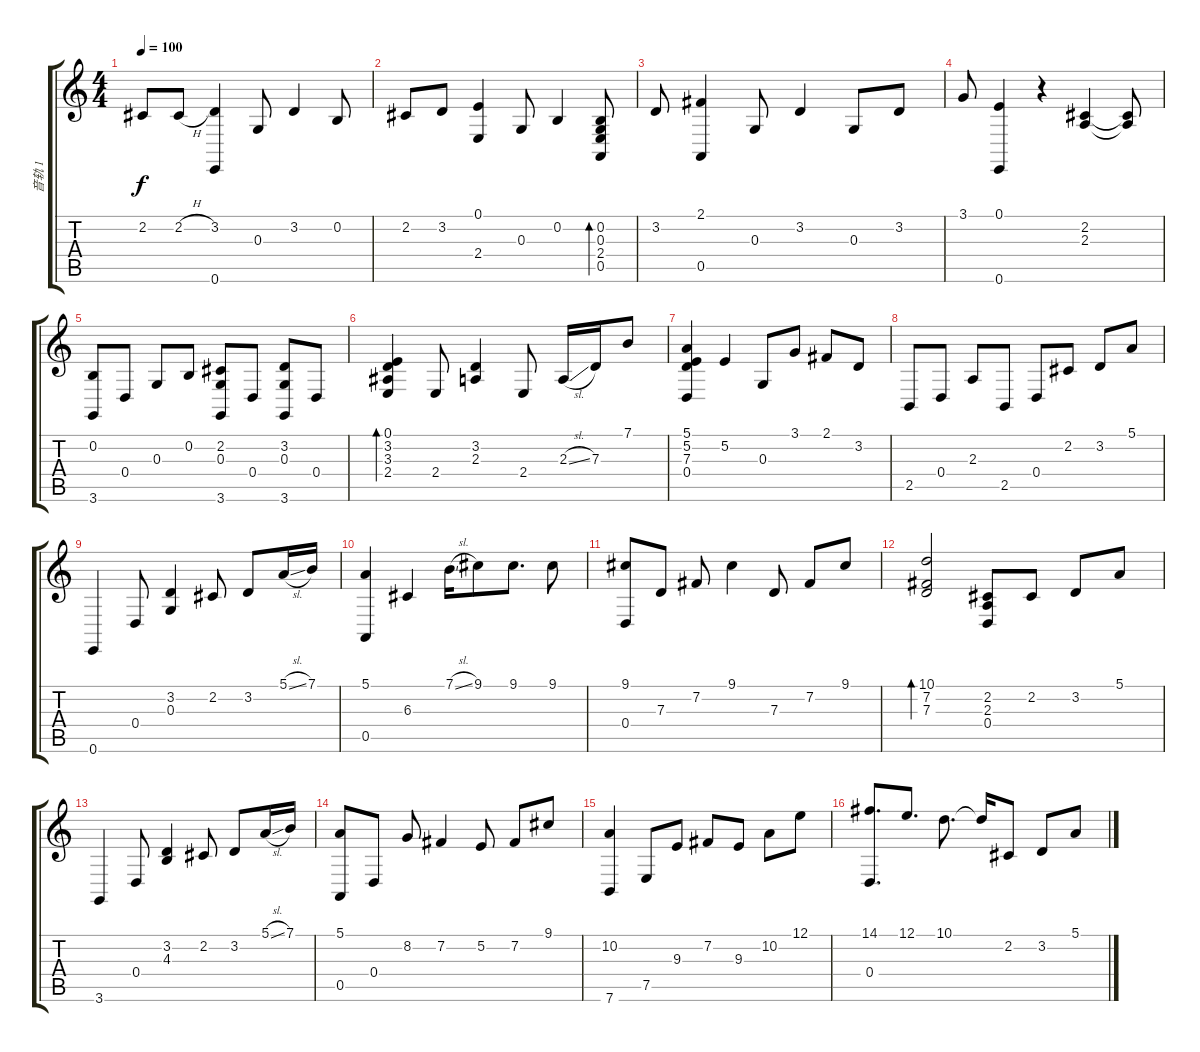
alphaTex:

\track ("音轨 1" "音轨 1") {instrument acousticgrandpiano}
\staff {score tabs}
\tuning (E4 B3 G3 D3 A2 E2) {hide}
\ts (4 4)
\tempo 100
\clef g2
\ks c
2.2{t}.8{dy f} 2.2{h}.8 (3.2 0.6).4 0.3.8 3.2.4 0.2.8 |
2.2.8 3.2.8 (0.1 2.4).4 0.3.8 0.2.4 (0.2 0.3 2.4 0.5).8{bd 120} |
3.2.8 (2.1 0.5).4 0.3.8 3.2.4 0.3.8 3.2.8 |
3.1.8 (0.1 0.6).4 r.4 (2.2 2.3).4 (2.2{t} 2.3{t}).8 |
(0.2 3.6).8 0.4.8 0.3.8 0.2.8 (2.2 0.3 3.6).8 0.4.8 (3.2 0.3 3.6).8 0.4.8 |
(0.1 3.2 3.3 2.4).4{bd 240} 2.4.8 (3.2 2.3).4 2.4.8 2.3{sl}.16 7.3.16 7.1.8 |
(5.1 5.2 7.3 0.4).4 5.2.4 0.3.8 3.1.8 2.1.8 3.2.8 |
2.5.8 0.4.8 2.3.8 2.5.8 0.4.8 2.2.8 3.2.8 5.1.8 |
0.6.4 0.4.8 (3.2 0.3).4 2.2.8 3.2.8 5.1{sl}.16 7.1.16 |
(5.1 0.5).4 6.3.4 7.1{sl}.16 9.1.8 9.1.8{d} 9.1.8 |
(9.1 0.4).8 7.3.8 7.2.8 9.1.4 7.3.8 7.2.8 9.1.8 |
(10.1 7.2 7.3).2{bd 120} (2.2 2.3 0.4).8 2.2.8 3.2.8 5.1.8 |
3.6.4 0.4.8 (3.2 4.3).4 2.2.8 3.2.8 5.1{sl}.16 7.1.16 |
(5.1 0.5).8 0.4.8 8.2.8 7.2.4 5.2.8 7.2.8 9.1.8 |
(10.2 7.6).4 7.5.8 9.3.8 7.2.8 9.3.8 10.2.8 12.1.8 |
(14.1 0.4).8{d} 12.1.8{d} 10.1.8{d} 10.1{t}.16 2.2.8 3.2.8 5.1.8
